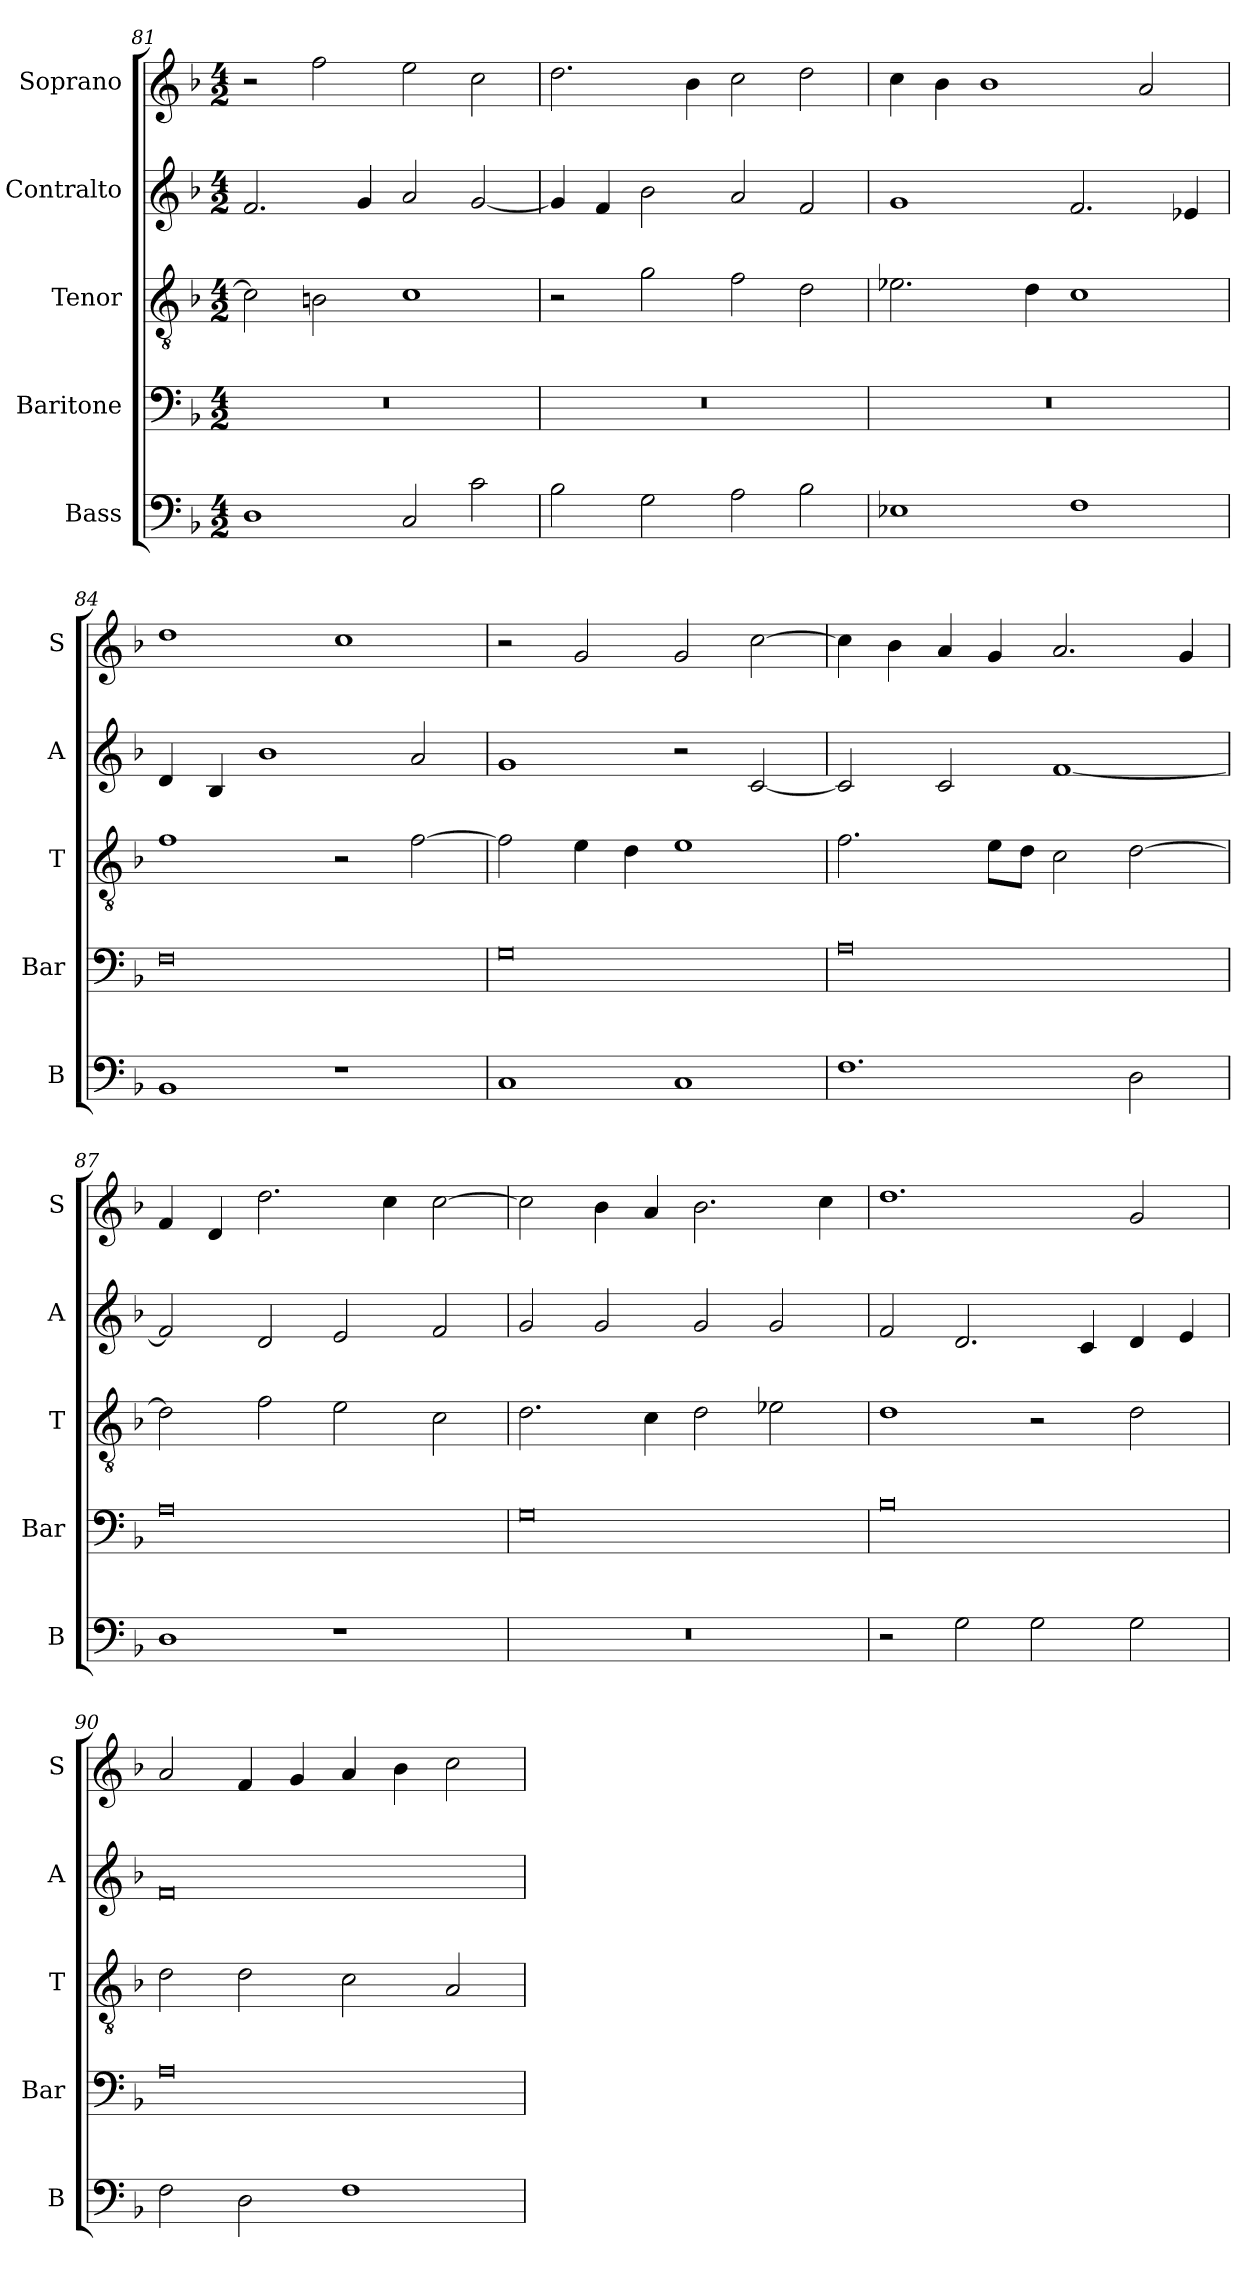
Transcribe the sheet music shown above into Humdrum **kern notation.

**kern	**kern	**kern	**kern	**kern
*part5	*part4	*part3	*part2	*part1
*staff5	*staff4	*staff3	*staff2	*staff1
*I"Bass	*I"Baritone	*I"Tenor	*I"Contralto	*I"Soprano
*I'B	*I'Bar	*I'T	*I'A	*I'S
*clefF4	*clefF4	*clefGv2	*clefG2	*clefG2
*k[b-]	*k[b-]	*k[b-]	*k[b-]	*k[b-]
*G:dor	*G:dor	*G:dor	*G:dor	*G:dor
*M4/2	*M4/2	*M4/2	*M4/2	*M4/2
=81	=81	=81	=81	=81
1D	0r	2c]	2.f	2r
.	.	2Bn	.	2ff
.	.	.	4g	.
2C	.	1c	2a	2ee
2c	.	.	[2g	2cc
=82	=82	=82	=82	=82
2B-	0r	2r	4g]	2.dd
.	.	.	4f	.
2G	.	2g	2b-	.
.	.	.	.	4b-
2A	.	2f	2a	2cc
2B-	.	2d	2f	2dd
=83	=83	=83	=83	=83
1E-X	0r	2.e-X	1g	4cc
.	.	.	.	4b-
.	.	.	.	1b-
.	.	4d	.	.
1F	.	1c	2.f	.
.	.	.	.	2a
.	.	.	4e-X	.
=84	=84	=84	=84	=84
1BB-	0F	1f	4d	1dd
.	.	.	4B-	.
.	.	.	1b-	.
1r	.	2r	.	1cc
.	.	[2f	2a	.
=85	=85	=85	=85	=85
1C	0G	2f]	1g	2r
.	.	4e	.	2g
.	.	4d	.	.
1C	.	1e	2r	2g
.	.	.	[2c	[2cc
=86	=86	=86	=86	=86
1.F	0A	2.f	2c]	4cc]
.	.	.	.	4b-
.	.	.	2c	4a
.	.	8e\L	.	4g
.	.	8d\J	.	.
.	.	2c	[1f	2.a
2D	.	[2d	.	.
.	.	.	.	4g
=87	=87	=87	=87	=87
1D	0A	2d]	2f]	4f
.	.	.	.	4d
.	.	2f	2d	2.dd
1r	.	2e	2e	.
.	.	.	.	4cc
.	.	2c	2f	[2cc
=88	=88	=88	=88	=88
0r	0G	2.d	2g	2cc]
.	.	.	2g	4b-
.	.	4c	.	4a
.	.	2d	2g	2.b-
.	.	2e-X	2g	.
.	.	.	.	4cc
=89	=89	=89	=89	=89
2r	0B-	1d	2f	1.dd
2G	.	.	2.d	.
2G	.	2r	.	.
.	.	.	4c	.
2G	.	2d	4d	2g
.	.	.	4e	.
=90	=90	=90	=90	=90
2F	0A	2d	0f	2a
2D	.	2d	.	4f
.	.	.	.	4g
1F	.	2c	.	4a
.	.	.	.	4b-
.	.	2A	.	2cc
=	=	=	=	=
*-	*-	*-	*-	*-
